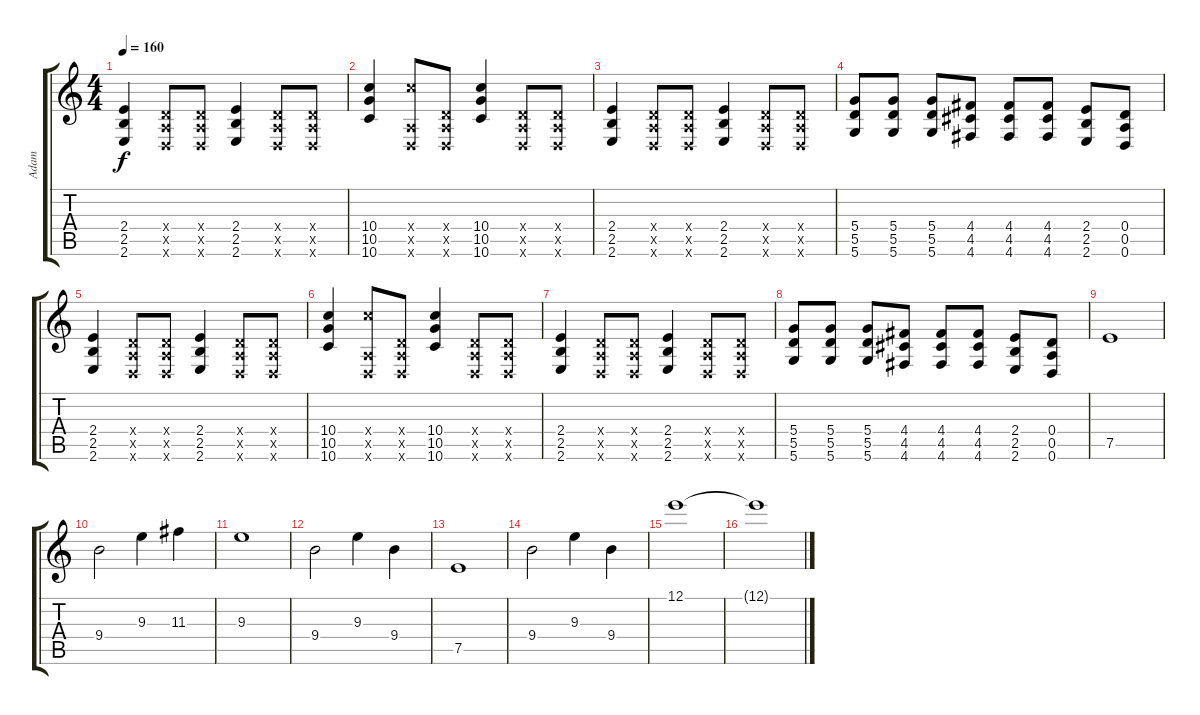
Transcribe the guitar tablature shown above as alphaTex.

\track ("Adam" "Adam") {instrument overdrivenguitar}
\staff {score tabs}
\tuning (E4 B3 G3 D3 A2 D2) {hide}
\ts (4 4)
\tempo 160
\clef g2
\ks c
(2.4 2.5 2.6).4{dy f} (0.4{x} 0.5{x} 0.6{x}).8 (0.4{x} 0.5{x} 0.6{x}).8 (2.4 2.5 2.6).4 (0.4{x} 0.5{x} 0.6{x}).8 (0.4{x} 0.5{x} 0.6{x}).8 |
(10.4 10.5 10.6).4 (10.4{x} 0.5{x} 0.6{x}).8 (0.4{x} 0.5{x} 0.6{x}).8 (10.4 10.5 10.6).4 (0.4{x} 0.5{x} 0.6{x}).8 (0.4{x} 0.5{x} 0.6{x}).8 |
(2.4 2.5 2.6).4 (0.4{x} 0.5{x} 0.6{x}).8 (0.4{x} 0.5{x} 0.6{x}).8 (2.4 2.5 2.6).4 (0.4{x} 0.5{x} 0.6{x}).8 (0.4{x} 0.5{x} 0.6{x}).8 |
(5.4 5.5 5.6).8 (5.4 5.5 5.6).8 (5.4 5.5 5.6).8 (4.4 4.5 4.6).8 (4.4 4.5 4.6).8 (4.4 4.5 4.6).8 (2.4 2.5 2.6).8 (0.4 0.5 0.6).8 |
(2.4 2.5 2.6).4 (0.4{x} 0.5{x} 0.6{x}).8 (0.4{x} 0.5{x} 0.6{x}).8 (2.4 2.5 2.6).4 (0.4{x} 0.5{x} 0.6{x}).8 (0.4{x} 0.5{x} 0.6{x}).8 |
(10.4 10.5 10.6).4 (10.4{x} 0.5{x} 0.6{x}).8 (0.4{x} 0.5{x} 0.6{x}).8 (10.4 10.5 10.6).4 (0.4{x} 0.5{x} 0.6{x}).8 (0.4{x} 0.5{x} 0.6{x}).8 |
(2.4 2.5 2.6).4 (0.4{x} 0.5{x} 0.6{x}).8 (0.4{x} 0.5{x} 0.6{x}).8 (2.4 2.5 2.6).4 (0.4{x} 0.5{x} 0.6{x}).8 (0.4{x} 0.5{x} 0.6{x}).8 |
(5.4 5.5 5.6).8 (5.4 5.5 5.6).8 (5.4 5.5 5.6).8 (4.4 4.5 4.6).8 (4.4 4.5 4.6).8 (4.4 4.5 4.6).8 (2.4 2.5 2.6).8 (0.4 0.5 0.6).8 |
7.5.1 |
9.4.2 9.3.4 11.3.4 |
9.3.1 |
9.4.2 9.3.4 9.4.4 |
7.5.1 |
9.4.2 9.3.4 9.4.4 |
12.1.1 |
12.1{t}.1
